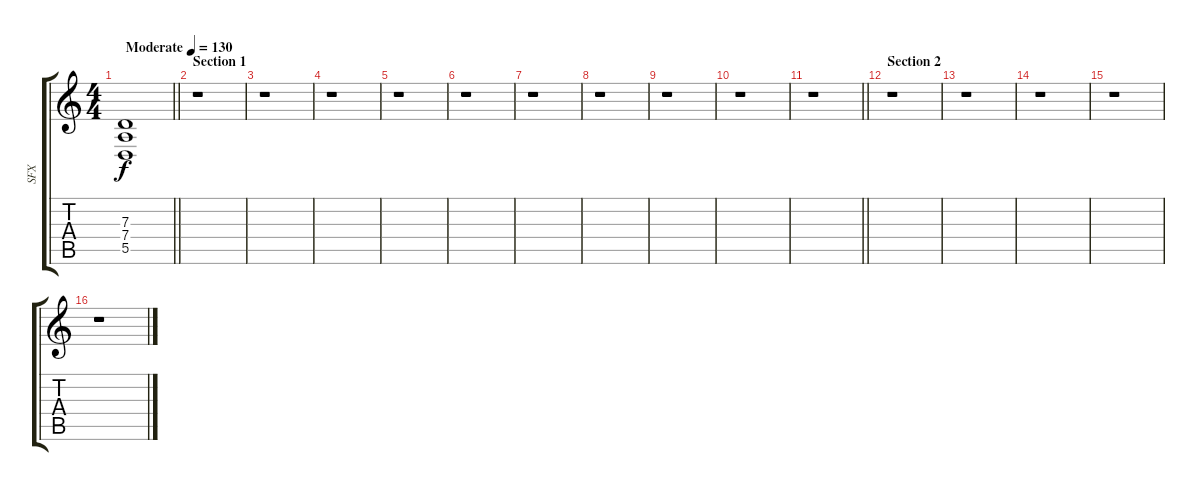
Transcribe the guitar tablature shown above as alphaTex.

\track ("SFX" "SFX") {instrument seashore}
\staff {score tabs}
\tuning (E4 B3 G3 D3 A2 E2) {hide}
\ts (4 4)
\tempo (130 "Moderate")
\clef g2
\barLineRight lightlight
\ks c
(7.3 7.4 5.5).1{dy f instrument seashore} |
\section ("" "Section 1")
r.1 |
r.1 |
r.1 |
r.1 |
r.1 |
r.1 |
r.1 |
r.1 |
r.1 |
\barLineRight lightlight
r.1 |
\section ("" "Section 2")
r.1 |
r.1 |
r.1 |
r.1 |
r.1
